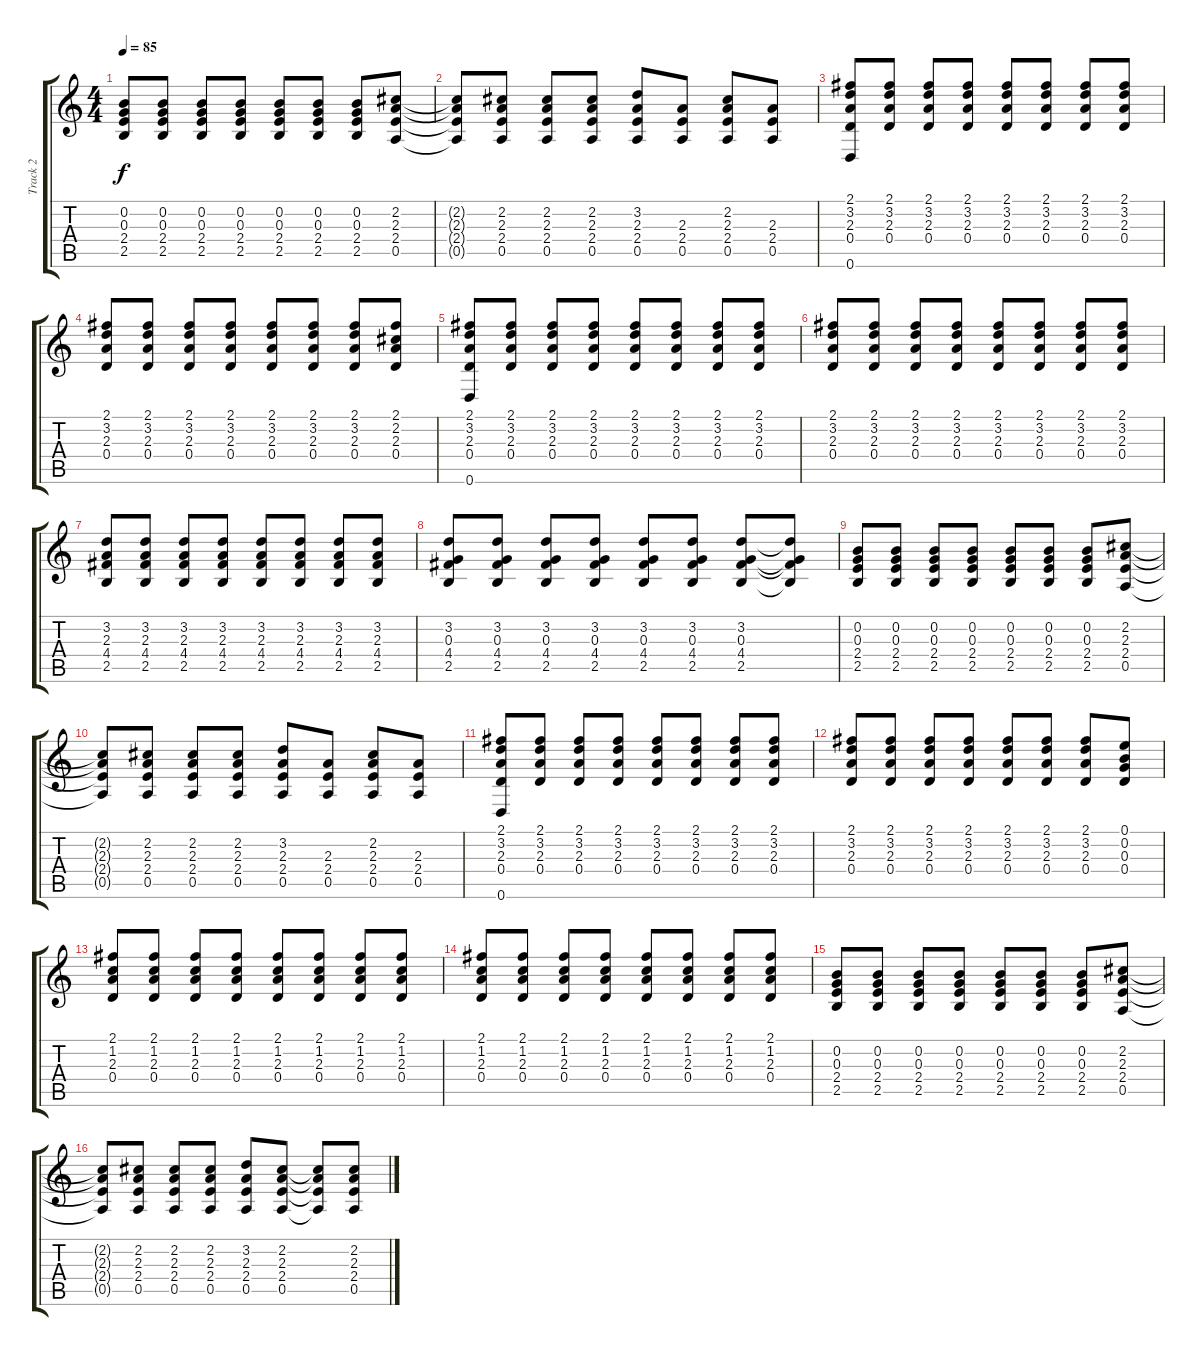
\track ("Track 2" "Track 2") {instrument acousticguitarsteel}
\staff {score tabs}
\tuning (E4 B3 G3 D3 A2 D2) {hide}
\ts (4 4)
\tempo 85
\clef g2
\ks c
(0.2 0.3 2.4 2.5).8{dy f} (0.2 0.3 2.4 2.5).8 (0.2 0.3 2.4 2.5).8 (0.2 0.3 2.4 2.5).8 (0.2 0.3 2.4 2.5).8 (0.2 0.3 2.4 2.5).8 (0.2 0.3 2.4 2.5).8 (2.2 2.3 2.4 0.5).8 |
(2.2{t} 2.3{t} 2.4{t} 0.5{t}).8 (2.2 2.3 2.4 0.5).8 (2.2 2.3 2.4 0.5).8 (2.2 2.3 2.4 0.5).8 (3.2 2.3 2.4 0.5).8 (2.3 2.4 0.5).8 (2.2 2.3 2.4 0.5).8 (2.3 2.4 0.5).8 |
(2.1 3.2 2.3 0.4 0.6).8 (2.1 3.2 2.3 0.4).8 (2.1 3.2 2.3 0.4).8 (2.1 3.2 2.3 0.4).8 (2.1 3.2 2.3 0.4).8 (2.1 3.2 2.3 0.4).8 (2.1 3.2 2.3 0.4).8 (2.1 3.2 2.3 0.4).8 |
(2.1 3.2 2.3 0.4).8 (2.1 3.2 2.3 0.4).8 (2.1 3.2 2.3 0.4).8 (2.1 3.2 2.3 0.4).8 (2.1 3.2 2.3 0.4).8 (2.1 3.2 2.3 0.4).8 (2.1 3.2 2.3 0.4).8 (2.1 2.2 2.3 0.4).8 |
(2.1 3.2 2.3 0.4 0.6).8 (2.1 3.2 2.3 0.4).8 (2.1 3.2 2.3 0.4).8 (2.1 3.2 2.3 0.4).8 (2.1 3.2 2.3 0.4).8 (2.1 3.2 2.3 0.4).8 (2.1 3.2 2.3 0.4).8 (2.1 3.2 2.3 0.4).8 |
(2.1 3.2 2.3 0.4).8 (2.1 3.2 2.3 0.4).8 (2.1 3.2 2.3 0.4).8 (2.1 3.2 2.3 0.4).8 (2.1 3.2 2.3 0.4).8 (2.1 3.2 2.3 0.4).8 (2.1 3.2 2.3 0.4).8 (2.1 3.2 2.3 0.4).8 |
(3.2 2.3 4.4 2.5).8 (3.2 2.3 4.4 2.5).8 (3.2 2.3 4.4 2.5).8 (3.2 2.3 4.4 2.5).8 (3.2 2.3 4.4 2.5).8 (3.2 2.3 4.4 2.5).8 (3.2 2.3 4.4 2.5).8 (3.2 2.3 4.4 2.5).8 |
(3.2 0.3 4.4 2.5).8 (3.2 0.3 4.4 2.5).8 (3.2 0.3 4.4 2.5).8 (3.2 0.3 4.4 2.5).8 (3.2 0.3 4.4 2.5).8 (3.2 0.3 4.4 2.5).8 (3.2 0.3 4.4 2.5).8 (3.2{t} 0.3{t} 4.4{t} 2.5{t}).8 |
(0.2 0.3 2.4 2.5).8 (0.2 0.3 2.4 2.5).8 (0.2 0.3 2.4 2.5).8 (0.2 0.3 2.4 2.5).8 (0.2 0.3 2.4 2.5).8 (0.2 0.3 2.4 2.5).8 (0.2 0.3 2.4 2.5).8 (2.2 2.3 2.4 0.5).8 |
(2.2{t} 2.3{t} 2.4{t} 0.5{t}).8 (2.2 2.3 2.4 0.5).8 (2.2 2.3 2.4 0.5).8 (2.2 2.3 2.4 0.5).8 (3.2 2.3 2.4 0.5).8 (2.3 2.4 0.5).8 (2.2 2.3 2.4 0.5).8 (2.3 2.4 0.5).8 |
(2.1 3.2 2.3 0.4 0.6).8 (2.1 3.2 2.3 0.4).8 (2.1 3.2 2.3 0.4).8 (2.1 3.2 2.3 0.4).8 (2.1 3.2 2.3 0.4).8 (2.1 3.2 2.3 0.4).8 (2.1 3.2 2.3 0.4).8 (2.1 3.2 2.3 0.4).8 |
(2.1 3.2 2.3 0.4).8 (2.1 3.2 2.3 0.4).8 (2.1 3.2 2.3 0.4).8 (2.1 3.2 2.3 0.4).8 (2.1 3.2 2.3 0.4).8 (2.1 3.2 2.3 0.4).8 (2.1 3.2 2.3 0.4).8 (0.1 0.2 0.3 0.4).8 |
(2.1 1.2 2.3 0.4).8 (2.1 1.2 2.3 0.4).8 (2.1 1.2 2.3 0.4).8 (2.1 1.2 2.3 0.4).8 (2.1 1.2 2.3 0.4).8 (2.1 1.2 2.3 0.4).8 (2.1 1.2 2.3 0.4).8 (2.1 1.2 2.3 0.4).8 |
(2.1 1.2 2.3 0.4).8 (2.1 1.2 2.3 0.4).8 (2.1 1.2 2.3 0.4).8 (2.1 1.2 2.3 0.4).8 (2.1 1.2 2.3 0.4).8 (2.1 1.2 2.3 0.4).8 (2.1 1.2 2.3 0.4).8 (2.1 1.2 2.3 0.4).8 |
(0.2 0.3 2.4 2.5).8 (0.2 0.3 2.4 2.5).8 (0.2 0.3 2.4 2.5).8 (0.2 0.3 2.4 2.5).8 (0.2 0.3 2.4 2.5).8 (0.2 0.3 2.4 2.5).8 (0.2 0.3 2.4 2.5).8 (2.2 2.3 2.4 0.5).8 |
(2.2{t} 2.3{t} 2.4{t} 0.5{t}).8 (2.2 2.3 2.4 0.5).8 (2.2 2.3 2.4 0.5).8 (2.2 2.3 2.4 0.5).8 (3.2 2.3 2.4 0.5).8 (2.2 2.3 2.4 0.5).8 (2.2{t} 2.3{t} 2.4{t} 0.5{t}).8 (2.2 2.3 2.4 0.5).8
